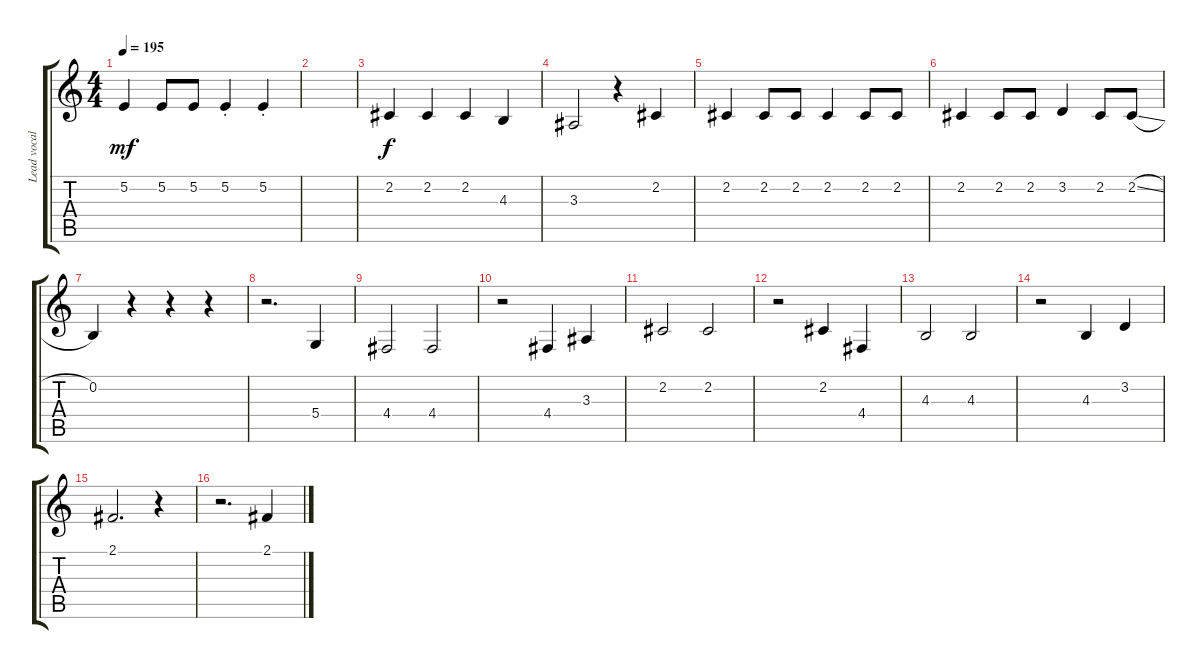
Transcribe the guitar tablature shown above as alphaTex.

\track ("Lead vocals" "Lead vocal") {instrument lead2sawtooth}
\staff {score tabs}
\tuning (E4 B3 G3 D3 A2 E2) {hide}
\ts (4 4)
\tempo 195
\clef g2
\ks c
5.2.4{dy mf} 5.2.8 5.2.8 5.2{st}.4 5.2{st}.4 |
|
2.2.4{dy f} 2.2.4 2.2.4 4.3.4 |
3.3.2 r.4 2.2.4 |
2.2.4 2.2.8 2.2.8 2.2.4 2.2.8 2.2.8 |
2.2.4 2.2.8 2.2.8 3.2.4 2.2.8 2.2{sl}.8 |
0.2.4 r.4 r.4 r.4 |
r.2{d} 5.4.4 |
4.4.2 4.4.2 |
r.2 4.4.4 3.3.4 |
2.2.2 2.2.2 |
r.2 2.2.4 4.4.4 |
4.3.2 4.3.2 |
r.2 4.3.4 3.2.4 |
2.1.2{d} r.4 |
r.2{d} 2.1.4
